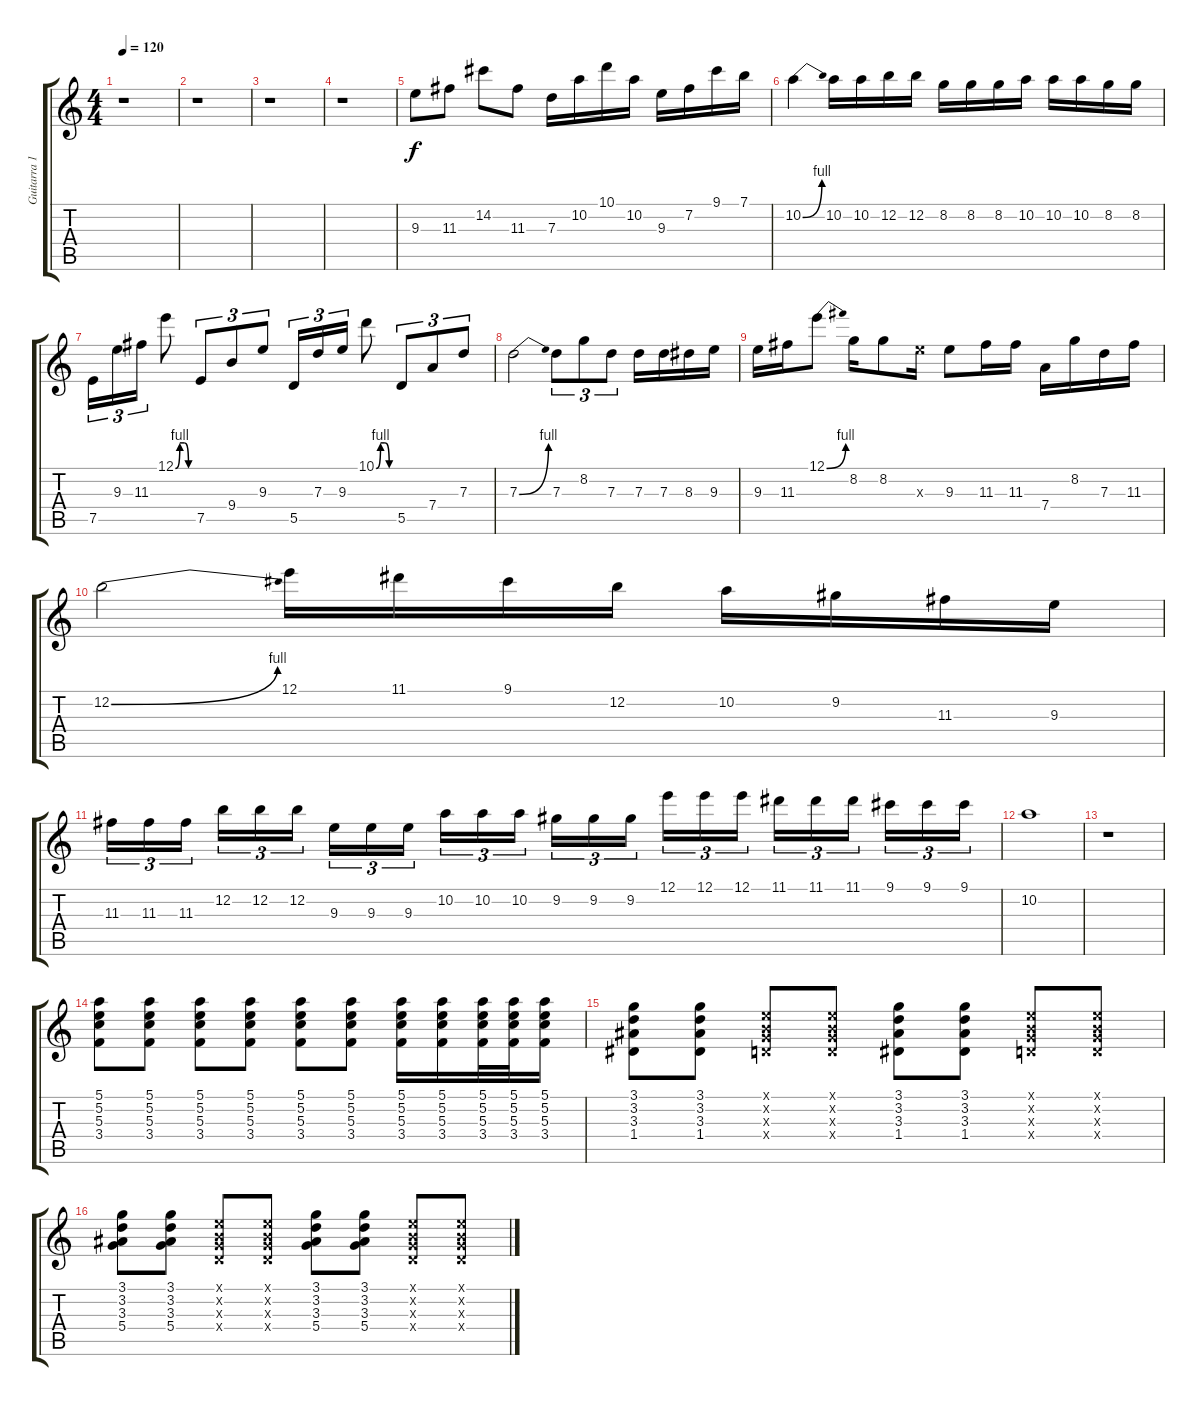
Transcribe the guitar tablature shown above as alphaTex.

\track ("Guitarra 1" "Guitarra 1") {instrument distortionguitar}
\staff {score tabs}
\tuning (E4 B3 G3 D3 A2 E2) {hide}
\ts (4 4)
\tempo 120
\clef g2
\ks c
r.1{dy f} |
r.1 |
r.1 |
r.1 |
9.3.8{volume 14} 11.3.8 14.2.8 11.3.8 7.3.16 10.2.16 10.1.16 10.2.16 9.3.16 7.2.16 9.1.16 7.1.16 |
10.2{be (bend 0 0 60 4)}.4 10.2.16 10.2.16 12.2.16 12.2.16 8.2.16 8.2.16 8.2.16 10.2.16 10.2.16 10.2.16 8.2.16 8.2.16 |
7.5.16{tu (3 2)} 9.3.16{tu (3 2)} 11.3.16{tu (3 2)} 12.1{be (custom 0 0 15 4 30 4 45 0 60 0)}.8 7.5.8{tu (3 2)} 9.4.8{tu (3 2)} 9.3.8{tu (3 2)} 5.5.16{tu (3 2)} 7.3.16{tu (3 2)} 9.3.16{tu (3 2)} 10.1{be (custom 0 0 15 4 30 4 45 0 60 0)}.8 5.5.8{tu (3 2)} 7.4.8{tu (3 2)} 7.3.8{tu (3 2)} |
7.3{be (bend 0 0 60 4)}.2 7.3.8{tu (3 2)} 8.2.8{tu (3 2)} 7.3.8{tu (3 2)} 7.3.16 7.3.16 8.3.16 9.3.16 |
9.3.16 11.3.16 12.1{be (bend 0 0 60 4)}.8 8.2.16 8.2.8 9.3{x}.16 9.3.8 11.3.16 11.3.16 7.4.16 8.2.16 7.3.16 11.3.16 |
12.2{be (bend 0 0 60 4)}.2 12.1.16 11.1.16 9.1.16 12.2.16 10.2.16 9.2.16 11.3.16 9.3.16 |
11.3.16{tu (3 2)} 11.3.16{tu (3 2)} 11.3.16{tu (3 2)} 12.2.16{tu (3 2)} 12.2.16{tu (3 2)} 12.2.16{tu (3 2)} 9.3.16{tu (3 2)} 9.3.16{tu (3 2)} 9.3.16{tu (3 2)} 10.2.16{tu (3 2)} 10.2.16{tu (3 2)} 10.2.16{tu (3 2)} 9.2.16{tu (3 2)} 9.2.16{tu (3 2)} 9.2.16{tu (3 2)} 12.1.16{tu (3 2)} 12.1.16{tu (3 2)} 12.1.16{tu (3 2)} 11.1.16{tu (3 2)} 11.1.16{tu (3 2)} 11.1.16{tu (3 2)} 9.1.16{tu (3 2)} 9.1.16{tu (3 2)} 9.1.16{tu (3 2)} |
10.2.1 |
r.1 |
(5.1 5.2 5.3 3.4).8{volume 9} (5.1 5.2 5.3 3.4).8 (5.1 5.2 5.3 3.4).8 (5.1 5.2 5.3 3.4).8 (5.1 5.2 5.3 3.4).8 (5.1 5.2 5.3 3.4).8 (5.1 5.2 5.3 3.4).16 (5.1 5.2 5.3 3.4).16 (5.1 5.2 5.3 3.4).32 (5.1 5.2 5.3 3.4).32 (5.1 5.2 5.3 3.4).16 |
(3.1 3.2 3.3 1.4).8 (3.1 3.2 3.3 1.4).8 (0.1{x} 0.2{x} 0.3{x} 0.4{x}).8 (0.1{x} 0.2{x} 0.3{x} 0.4{x}).8 (3.1 3.2 3.3 1.4).8 (3.1 3.2 3.3 1.4).8 (0.1{x} 0.2{x} 0.3{x} 0.4{x}).8 (0.1{x} 0.2{x} 0.3{x} 0.4{x}).8 |
(3.1 3.2 3.3 5.4).8 (3.1 3.2 3.3 5.4).8 (0.1{x} 0.2{x} 0.3{x} 0.4{x}).8 (0.1{x} 0.2{x} 0.3{x} 0.4{x}).8 (3.1 3.2 3.3 5.4).8 (3.1 3.2 3.3 5.4).8 (0.1{x} 0.2{x} 0.3{x} 0.4{x}).8 (0.1{x} 0.2{x} 0.3{x} 0.4{x}).8
